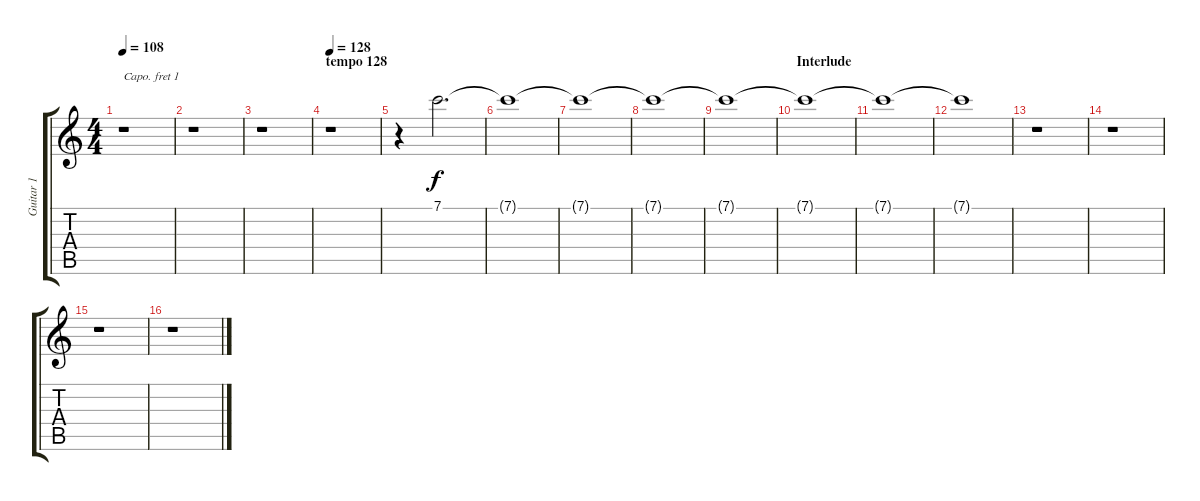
\track ("Guitar 1" "Guitar 1") {instrument electricguitarjazz}
\staff {score tabs}
\capo 1
\tuning (E4 B3 G3 D3 A2 E2) {hide}
\ts (4 4)
\tempo 108
\clef g2
\ks c
r.1{dy f} |
r.1 |
r.1 |
\section ("" "tempo 128")
\tempo 128
r.1 |
r.4{volume 0 instrument overdrivenguitar} 7.1.2{d volume 8} |
7.1{t}.1 |
7.1{t}.1 |
7.1{t}.1 |
7.1{t}.1 |
\section ("" "Interlude")
7.1{t}.1 |
7.1{t}.1 |
7.1{t}.1{volume 0} |
r.1 |
r.1 |
r.1 |
r.1
